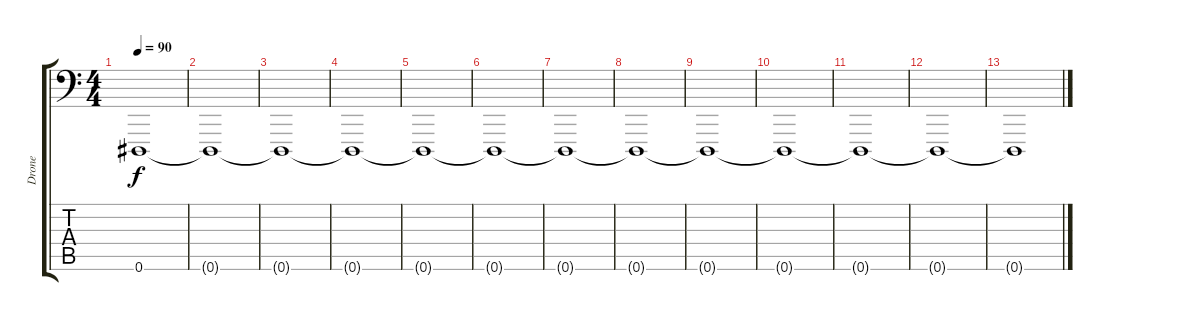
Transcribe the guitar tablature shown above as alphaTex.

\track ("Drone" "Drone") {instrument lead2sawtooth}
\staff {score tabs}
\tuning (F3 C3 Ab2 Eb2 Bb1 Eb1) {hide}
\ts (4 4)
\tempo 90
\clef f4
\ks c
0.6{t}.1{dy f volume 16} |
0.6{t}.1 |
0.6{t}.1 |
0.6{t}.1 |
0.6{t}.1 |
0.6{t}.1 |
0.6{t}.1 |
0.6{t}.1 |
0.6{t}.1 |
0.6{t}.1 |
0.6{t}.1 |
0.6{t}.1 |
0.6{t}.1
